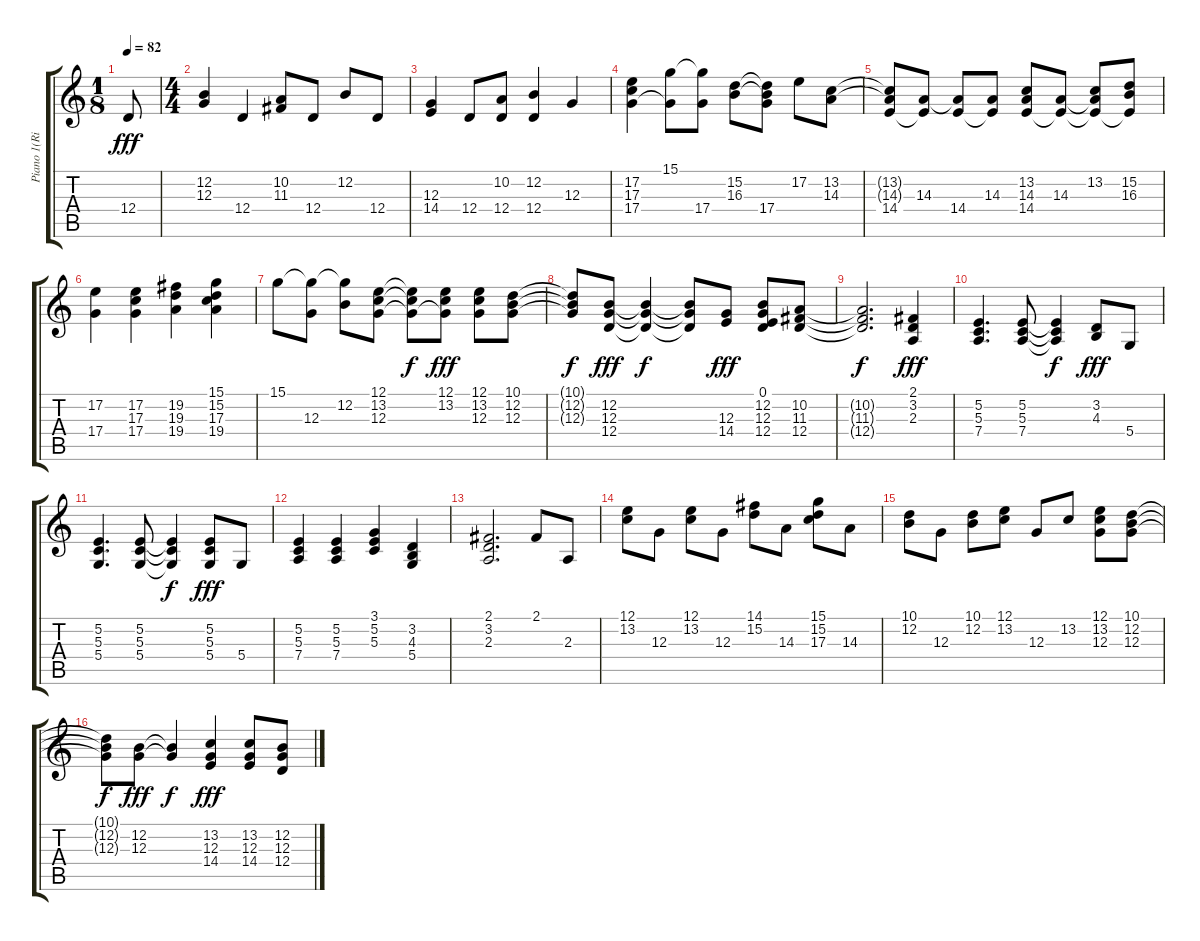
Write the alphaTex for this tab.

\track ("Piano 1(Right Hand)" "Piano 1(Ri") {instrument acousticgrandpiano}
\staff {score tabs}
\tuning (E4 B3 G3 D3 A2 E2) {hide}
\ts (1 8)
\tempo 82
\clef g2
\ks c
12.4.8{dy fff instrument acousticgrandpiano} |
\ts (4 4)
(12.2 12.3).4 12.4.4 (10.2 11.3).8 12.4.8 12.2.8 12.4.8 |
(12.3 14.4).4 12.4.8 (10.2 12.4).8 (12.2 12.4).4 12.3.4 |
(17.2 17.3 17.4).4 (15.1 17.4{t}).8 (15.1{t} 17.4).8 (15.2 16.3).8 (15.2{t} 16.3{t} 17.4).8 17.2.8 (13.2 14.3).8 |
(13.2{t} 14.3{t} 14.4).8 (14.3 14.4{t}).8 (14.3{t} 14.4).8 (14.3 14.4{t}).8 (13.2 14.3 14.4).8 (14.3 14.4{t}).8 (13.2 14.3{t} 14.4{t}).8 (15.2 16.3 14.4{t}).8 |
(17.2 17.4).4 (17.2 17.3 17.4).4 (19.2 19.3 19.4).4 (15.1 15.2 17.3 19.4).4 |
15.1.8 (15.1{t} 12.3).8 (15.1{t} 12.2).8 (12.1 13.2 12.3).8 (12.1{t} 13.2{t} 12.3{t}).8{dy f} (12.1 13.2 12.3{t}).8{dy fff} (12.1 13.2 12.3).8 (10.1 12.2 12.3).8 |
(10.1{t} 12.2{t} 12.3{t}).8{dy f} (12.2 12.3 12.4).8{dy fff} (12.2{t} 12.3{t} 12.4{t}).4{dy f} (12.2{t} 12.3{t} 12.4{t}).8 (12.3 14.4).8{dy fff} (0.1 12.2 12.3 12.4).8 (10.2 11.3 12.4).8 |
(10.2{t} 11.3{t} 12.4{t}).2{d dy f} (2.1 3.2 2.3).4{dy fff} |
(5.2 5.3 7.4).4{d} (5.2 5.3 7.4).8 (5.2{t} 5.3{t} 7.4{t}).4{dy f} (3.2 4.3).8{dy fff} 5.4.8 |
(5.2 5.3 5.4).4{d} (5.2 5.3 5.4).8 (5.2{t} 5.3{t} 5.4{t}).4{dy f} (5.2 5.3 5.4).8{dy fff} 5.4.8 |
(5.2 5.3 7.4).4 (5.2 5.3 7.4).4 (3.1 5.2 5.3).4 (3.2 4.3 5.4).4 |
(2.1 3.2 2.3).2{d} 2.1.8 2.3.8 |
(12.1 13.2).8 12.3.8 (12.1 13.2).8 12.3.8 (14.1 15.2).8 14.3.8 (15.1 15.2 17.3).8 14.3.8 |
(10.1 12.2).8 12.3.8 (10.1 12.2).8 (12.1 13.2).8 12.3.8 13.2.8 (12.1 13.2 12.3).8 (10.1 12.2 12.3).8 |
(10.1{t} 12.2{t} 12.3{t}).8{dy f} (12.2 12.3).8{dy fff} (12.2{t} 12.3{t}).4{dy f} (13.2 12.3 14.4).4{dy fff} (13.2 12.3 14.4).8 (12.2 12.3 12.4).8
